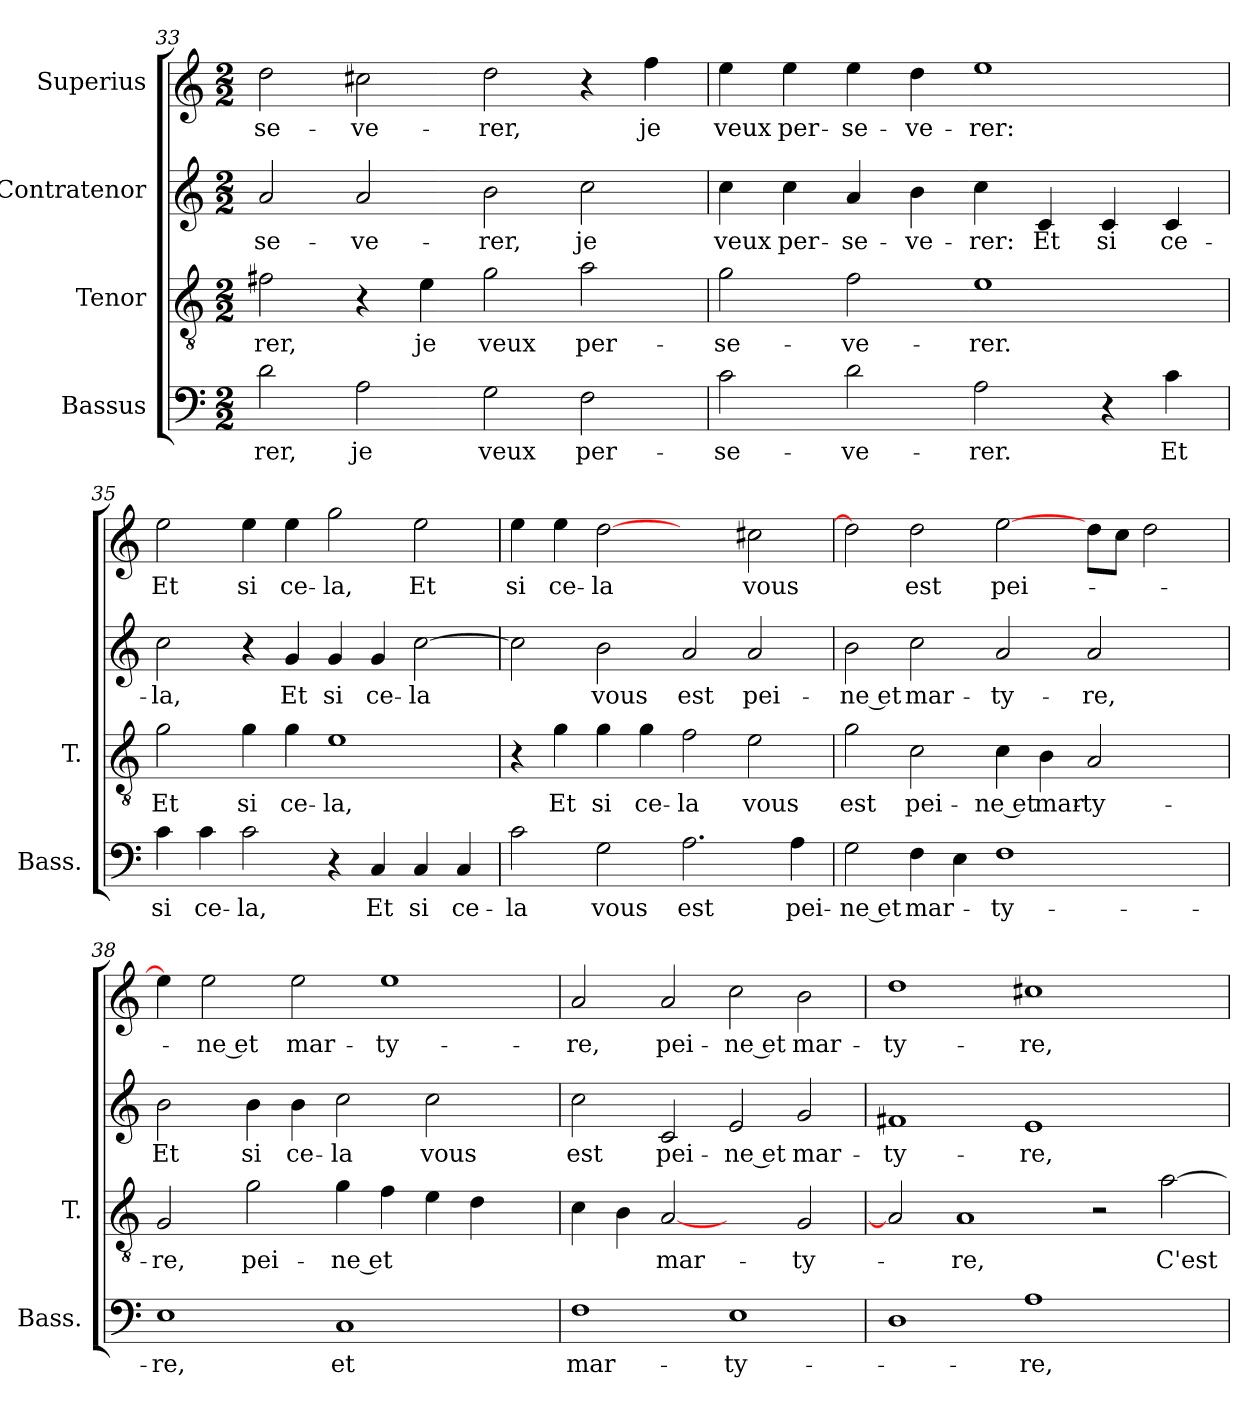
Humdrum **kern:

**kern	**text	**kern	**text	**kern	**text	**kern	**text
*part4	*part4	*part3	*part3	*part2	*part2	*part1	*part1
*staff4	*staff4	*staff3	*staff3	*staff2	*staff2	*staff1	*staff1
*I"Bassus	*	*I"Tenor	*	*I"Contratenor	*	*I"Superius	*
*I'Bass.	*	*I'T.	*	*	*	*	*
*clefF4	*	*clefGv2	*	*clefG2	*	*clefG2	*
*	*	*ITrd7c12	*	*	*	*	*
*k[]	*	*k[]	*	*k[]	*	*k[]	*
*C:	*	*C:	*	*C:	*	*C:	*
*M2/2	*	*M2/2	*	*M2/2	*	*M2/2	*
=33	=33	=33	=33	=33	=33	=33	=33
2d\	-rer,	2F#X\	-rer,	2a/	-se-	2dd\	-se-
2A\	je	4r	.	2a/	-ve-	2cc#X\	-ve-
.	.	4E\	je	.	.	.	.
2G\	veux	2G\	veux	2b\	-rer,	2dd\	-rer,
2F\	per-	2A\	per-	2cc\	je	4r	.
.	.	.	.	.	.	4ff\	je
=34	=34	=34	=34	=34	=34	=34	=34
2c\	-se-	2G\	-se-	4cc\	veux	4ee\	veux
.	.	.	.	4cc\	per-	4ee\	per-
2d\	-ve-	2F\	-ve-	4a/	-se-	4ee\	-se-
.	.	.	.	4b\	-ve-	4dd\	-ve-
2A\	-rer.	1E\	-rer.	4cc\	-rer:	1ee\	-rer:
.	.	.	.	4c/	Et	.	.
4r	.	.	.	4c/	si	.	.
4c\	Et	.	.	4c/	ce-	.	.
=35	=35	=35	=35	=35	=35	=35	=35
4c\	si	2G\	Et	2cc\	-la,	2ee\	Et
4c\	ce-	.	.	.	.	.	.
2c\	-la,	4G\	si	4r	.	4ee\	si
.	.	4G\	ce-	4g/	Et	4ee\	ce-
4r	.	1E\	-la,	4g/	si	2gg\	-la,
4C/	Et	.	.	4g/	ce-	.	.
4C/	si	.	.	[2cc\	-la	2ee\	Et
4C/	ce-	.	.	.	.	.	.
!!LO:PB:g=z
=36	=36	=36	=36	=36	=36	=36	=36
2c\	-la	4r	.	2cc\]	.	4ee\	si
.	.	4G\	Et	.	.	4ee\	ce-
2G\	vous	4G\	si	2b\	vous	[2dd\	-la
.	.	4G\	ce-	.	.	.	.
2.A\	est	2F\	-la	2a/	est	2ryy	.
.	.	2E\	vous	2a/	pei-	2cc#X\	vous
4A\	pei-	.	.	.	.	.	.
=37	=37	=37	=37	=37	=37	=37	=37
2G\	-ne et	2G\	est	2b\	-ne et	2dd\]	.
4F\	mar-	2C\	pei-	2cc\	mar-	2dd\	est
4E\	.	.	.	.	.	.	.
1F\	-ty-	4C\	-ne et	2a/	-ty-	[2ee\	pei-
.	.	4BB\	mar-	.	.	.	.
.	.	2AA/	-ty-	2a/	-re,	8dd\L	.
.	.	.	.	.	.	8cc\J	.
.	.	.	.	.	.	2dd\	.
4ryy	.	4ryy	.	4ryy	.	.	.
=38	=38	=38	=38	=38	=38	=38	=38
1E\	-re,	2GG/	-re,	2b\	Et	4ee\]	.
.	.	.	.	.	.	2ee\	-ne et
.	.	2G\	pei-	4b\	si	.	.
.	.	.	.	4b\	ce-	2ee\	mar-
1C/	et	4G\	-ne et	2cc\	-la	.	.
.	.	4F\	.	.	.	1ee\	-ty-
.	.	4E\	.	2cc\	vous	.	.
.	.	4D\	.	.	.	.	.
4ryy	.	4ryy	.	4ryy	.	.	.
=39	=39	=39	=39	=39	=39	=39	=39
1F\	mar-	4C\	.	2cc\	est	2a/	-re,
.	.	4BB\	.	.	.	.	.
.	.	[2AA/	mar-	2c/	pei-	2a/	pei-
1E\	-ty-	2ryy	.	2e/	-ne et	2cc\	-ne et
.	.	2GG/	-ty-	2g/	mar-	2b\	mar-
!!LO:LB:g=z
=40	=40	=40	=40	=40	=40	=40	=40
1D\	.	2AA/]	.	1f#X/	-ty-	1dd\	-ty-
.	.	1AA/	-re,	.	.	.	.
1A\	-re,	.	.	1e/	-re,	1cc#X\	-re,
.	.	2r	.	.	.	.	.
2ryy	.	[2A\	C'est	2ryy	.	2ryy	.
=	=	=	=	=	=	=	=
*-	*-	*-	*-	*-	*-	*-	*-
